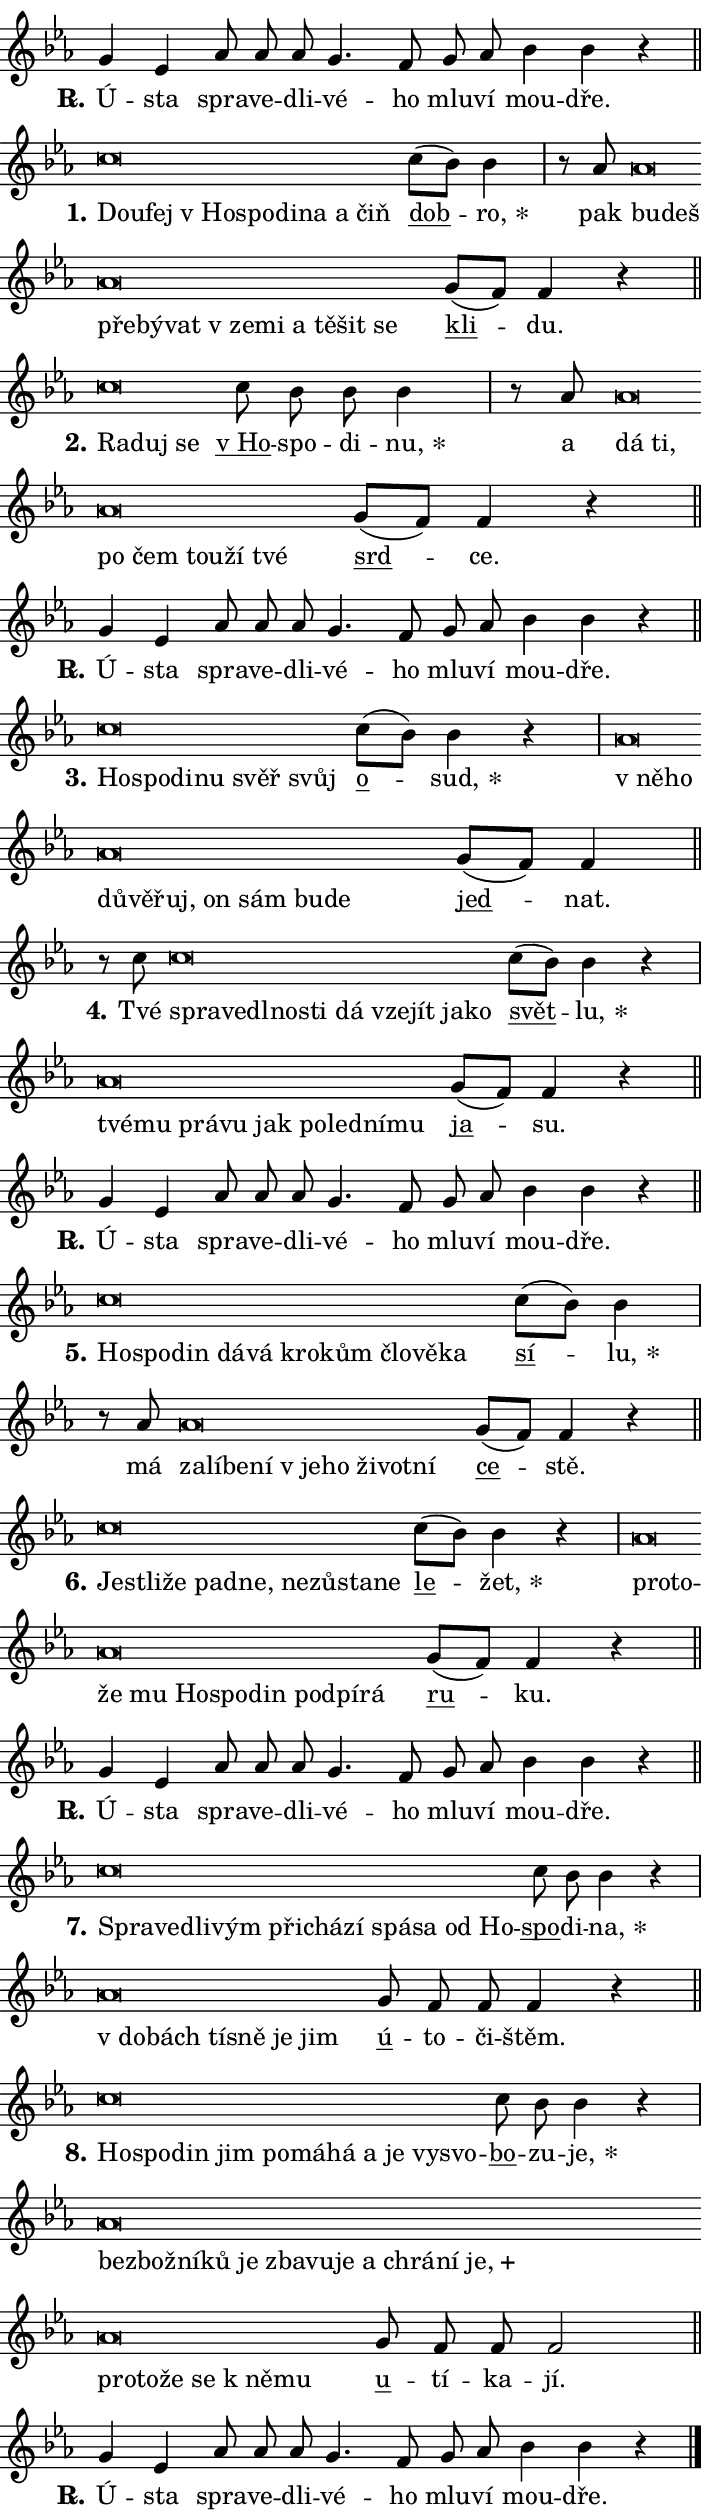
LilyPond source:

\version "2.24.0"
\header { tagline = "" }
\paper {
  indent = 0\cm
  top-margin = 0\cm
  right-margin = 0.13\cm % to fit lyric hyphens
  bottom-margin = 0\cm
  left-margin = 0\cm
  paper-width = 12\cm
  page-breaking = #ly:one-page-breaking
  system-system-spacing.basic-distance = #11
  score-system-spacing.basic-distance = #11
  ragged-last = ##f
}


%% Author: Thomas Morley
%% https://lists.gnu.org/archive/html/lilypond-user/2020-05/msg00002.html
#(define (line-position grob)
"Returns position of @var[grob} in current system:
   @code{'start}, if at first time-step
   @code{'end}, if at last time-step
   @code{'middle} otherwise
"
  (let* ((col (ly:item-get-column grob))
         (ln (ly:grob-object col 'left-neighbor))
         (rn (ly:grob-object col 'right-neighbor))
         (col-to-check-left (if (ly:grob? ln) ln col))
         (col-to-check-right (if (ly:grob? rn) rn col))
         (break-dir-left
           (and
             (ly:grob-property col-to-check-left 'non-musical #f)
             (ly:item-break-dir col-to-check-left)))
         (break-dir-right
           (and
             (ly:grob-property col-to-check-right 'non-musical #f)
             (ly:item-break-dir col-to-check-right))))
        (cond ((eqv? 1 break-dir-left) 'start)
              ((eqv? -1 break-dir-right) 'end)
              (else 'middle))))

#(define (tranparent-at-line-position vctor)
  (lambda (grob)
  "Relying on @code{line-position} select the relevant enry from @var{vctor}.
Used to determine transparency,"
    (case (line-position grob)
      ((end) (not (vector-ref vctor 0)))
      ((middle) (not (vector-ref vctor 1)))
      ((start) (not (vector-ref vctor 2))))))

noteHeadBreakVisibility =
#(define-music-function (break-visibility)(vector?)
"Makes @code{NoteHead}s transparent relying on @var{break-visibility}"
#{
  \override NoteHead.transparent =
    #(tranparent-at-line-position break-visibility)
#})

#(define delete-ledgers-for-transparent-note-heads
  (lambda (grob)
    "Reads whether a @code{NoteHead} is transparent.
If so this @code{NoteHead} is removed from @code{'note-heads} from
@var{grob}, which is supposed to be @code{LedgerLineSpanner}.
As a result ledgers are not printed for this @code{NoteHead}"
    (let* ((nhds-array (ly:grob-object grob 'note-heads))
           (nhds-list
             (if (ly:grob-array? nhds-array)
                 (ly:grob-array->list nhds-array)
                 '()))
           ;; Relies on the transparent-property being done before
           ;; Staff.LedgerLineSpanner.after-line-breaking is executed.
           ;; This is fragile ...
           (to-keep
             (remove
               (lambda (nhd)
                 (ly:grob-property nhd 'transparent #f))
               nhds-list)))
      ;; TODO find a better method to iterate over grob-arrays, similiar
      ;; to filter/remove etc for lists
      ;; For now rebuilt from scratch
      (set! (ly:grob-object grob 'note-heads)  '())
      (for-each
        (lambda (nhd)
          (ly:pointer-group-interface::add-grob grob 'note-heads nhd))
        to-keep))))

squashNotes = {
  \override NoteHead.X-extent = #'(-0.2 . 0.2)
  \override NoteHead.Y-extent = #'(-0.75 . 0)
  \override NoteHead.stencil =
    #(lambda (grob)
       (let ((pos (ly:grob-property grob 'staff-position)))
         (begin
           (if (< pos -7) (display "ERROR: Lower brevis then expected\n") (display ""))
           (if (<= pos -6) ly:text-interface::print ly:note-head::print))))
}
unSquashNotes = {
  \revert NoteHead.X-extent
  \revert NoteHead.Y-extent
  \revert NoteHead.stencil
}

hideNotes = \noteHeadBreakVisibility #begin-of-line-visible
unHideNotes = \noteHeadBreakVisibility #all-visible

% work-around for resetting accidentals
% https://lilypond.org/doc/v2.23/Documentation/notation/displaying-rhythms#unmetered-music
cadenzaMeasure = {
  \cadenzaOff
  \partial 1024 s1024
  \cadenzaOn
}

#(define-markup-command (accent layout props text) (markup?)
  "Underline accented syllable"
  (interpret-markup layout props
    #{\markup \override #'(offset . 4.3) \underline { #text }#}))

responsum = \markup \concat {
  "R" \hspace #-1.05 \path #0.1 #'((moveto 0 0.07) (lineto 0.9 0.8)) \hspace #0.05 "."
}

spaceSize = #0.6828661417322834 % exact space size for TeX Gyre Schola

\layout {
  \context {
    \Staff
    \remove "Time_signature_engraver"
    \override LedgerLineSpanner.after-line-breaking = #delete-ledgers-for-transparent-note-heads
  }
  \context {
    \Lyrics {
      \override LyricSpace.minimum-distance = \spaceSize
      \override LyricText.font-name = #"TeX Gyre Schola"
      \override LyricText.font-size = 1
      \override StanzaNumber.font-name = #"TeX Gyre Schola Bold"
      \override StanzaNumber.font-size = 1
    }
  }
  \context {
    \Score 
    \override NoteHead.text =
      #(lambda (grob) 
        (let ((pos (ly:grob-property grob 'staff-position)))
          #{\markup {
            \combine
              \halign #-0.55 \raise #(if (= pos -6) 0 0.5) \override #'(thickness . 2) \draw-line #'(3.2 . 0)
              \musicglyph "noteheads.sM1"
          }#}))
  }
}

% magnetic-lyrics.ily
%
%   written by
%     Jean Abou Samra <jean@abou-samra.fr>
%     Werner Lemberg <wl@gnu.org>
%
%   adapted by
%     Jiri Hon <jiri.hon@gmail.com>
%
% Version 2022-Apr-15

% https://www.mail-archive.com/lilypond-user@gnu.org/msg149350.html

#(define (Left_hyphen_pointer_engraver context)
   "Collect syllable-hyphen-syllable occurrences in lyrics and store
them in properties.  This engraver only looks to the left.  For
example, if the lyrics input is @code{foo -- bar}, it does the
following.

@itemize @bullet
@item
Set the @code{text} property of the @code{LyricHyphen} grob between
@q{foo} and @q{bar} to @code{foo}.

@item
Set the @code{left-hyphen} property of the @code{LyricText} grob with
text @q{foo} to the @code{LyricHyphen} grob between @q{foo} and
@q{bar}.
@end itemize

Use this auxiliary engraver in combination with the
@code{lyric-@/text::@/apply-@/magnetic-@/offset!} hook."
   (let ((hyphen #f)
         (text #f))
     (make-engraver
      (acknowledgers
       ((lyric-syllable-interface engraver grob source-engraver)
        (set! text grob)))
      (end-acknowledgers
       ((lyric-hyphen-interface engraver grob source-engraver)
        ;(when (not (grob::has-interface grob 'lyric-space-interface))
          (set! hyphen grob)));)
      ((stop-translation-timestep engraver)
       (when (and text hyphen)
         (ly:grob-set-object! text 'left-hyphen hyphen))
       (set! text #f)
       (set! hyphen #f)))))

#(define (lyric-text::apply-magnetic-offset! grob)
   "If the space between two syllables is less than the value in
property @code{LyricText@/.details@/.squash-threshold}, move the right
syllable to the left so that it gets concatenated with the left
syllable.

Use this function as a hook for
@code{LyricText@/.after-@/line-@/breaking} if the
@code{Left_@/hyphen_@/pointer_@/engraver} is active."
   (let ((hyphen (ly:grob-object grob 'left-hyphen #f)))
     (when hyphen
       (let ((left-text (ly:spanner-bound hyphen LEFT)))
         (when (grob::has-interface left-text 'lyric-syllable-interface)
           (let* ((common (ly:grob-common-refpoint grob left-text X))
                  (this-x-ext (ly:grob-extent grob common X))
                  (left-x-ext
                   (begin
                     ;; Trigger magnetism for left-text.
                     (ly:grob-property left-text 'after-line-breaking)
                     (ly:grob-extent left-text common X)))
                  ;; `delta` is the gap width between two syllables.
                  (delta (- (interval-start this-x-ext)
                            (interval-end left-x-ext)))
                  (details (ly:grob-property grob 'details))
                  (threshold (assoc-get 'squash-threshold details 0.2)))
             (when (< delta threshold)
               (let* (;; We have to manipulate the input text so that
                      ;; ligatures crossing syllable boundaries are not
                      ;; disabled.  For languages based on the Latin
                      ;; script this is essentially a beautification.
                      ;; However, for non-Western scripts it can be a
                      ;; necessity.
                      (lt (ly:grob-property left-text 'text))
                      (rt (ly:grob-property grob 'text))
                      (is-space (grob::has-interface hyphen 'lyric-space-interface))
                      (space (if is-space " " ""))
                      (extra-delta (if is-space spaceSize 0))
                      ;; Append new syllable.
                      (ltrt-space (if (and (string? lt) (string? rt))
                                (string-append lt space rt)
                                (make-concat-markup (list lt space rt))))
                      ;; Right-align `ltrt` to the right side.
                      (ltrt-space-markup (grob-interpret-markup
                               grob
                               (make-translate-markup
                                (cons (interval-length this-x-ext) 0)
                                (make-right-align-markup ltrt-space)))))
                 (begin
                   ;; Don't print `left-text`.
                   (ly:grob-set-property! left-text 'stencil #f)
                   ;; Set text and stencil (which holds all collected
                   ;; syllables so far) and shift it to the left.
                   (ly:grob-set-property! grob 'text ltrt-space)
                   (ly:grob-set-property! grob 'stencil ltrt-space-markup)
                   (ly:grob-translate-axis! grob (- (- delta extra-delta)) X))))))))))


#(define (lyric-hyphen::displace-bounds-first grob)
   ;; Make very sure this callback isn't triggered too early.
   (let ((left (ly:spanner-bound grob LEFT))
         (right (ly:spanner-bound grob RIGHT)))
     (ly:grob-property left 'after-line-breaking)
     (ly:grob-property right 'after-line-breaking)
     (ly:lyric-hyphen::print grob)))

squashThreshold = #0.4

\layout {
  \context {
    \Lyrics
    \consists #Left_hyphen_pointer_engraver
    \override LyricText.after-line-breaking =
      #lyric-text::apply-magnetic-offset!
    \override LyricHyphen.stencil = #lyric-hyphen::displace-bounds-first
    \override LyricText.details.squash-threshold = \squashThreshold
    \override LyricHyphen.minimum-distance = 0
    \override LyricHyphen.minimum-length = \squashThreshold
  }
}

squashText = \override LyricText.details.squash-threshold = 9999
unSquashText = \override LyricText.details.squash-threshold = \squashThreshold

leftText = \override LyricText.self-alignment-X = #LEFT
unLeftText = \revert LyricText.self-alignment-X

starOffset = #(lambda (grob) 
                (let ((x_offset (ly:self-alignment-interface::aligned-on-x-parent grob)))
                  (if (= x_offset 0) 0 (+ x_offset 1.2))))

star = #(define-music-function (syllable)(string?)
"Append star separator at the end of a syllable"
#{
  \once \override LyricText.X-offset = #starOffset
  \lyricmode { \markup {
    #syllable
    \override #'((font-name . "TeX Gyre Schola Bold")) \hspace #0.2 \lower #0.65 \larger "*"
  } }
#})

starAccent = #(define-music-function (syllable)(string?)
"Append star separator at the end of a syllable and make accent"
#{
  \once \override LyricText.X-offset = #starOffset
  \lyricmode { \markup {
    \accent #syllable
    \override #'((font-name . "TeX Gyre Schola Bold")) \hspace #0.2 \lower #0.65 \larger "*"
  } }
#})

breath = #(define-music-function (syllable)(string?)
"Append breathing indicator at the end of a syllable"
#{
  \lyricmode { \markup { #syllable "+" } }
#})

optionalBreath = #(define-music-function (syllable)(string?)
"Append optional breathing indicator at the end of a syllable"
#{
  \lyricmode { \markup { #syllable "(+)" } }
#})


\score {
    <<
        \new Voice = "melody" { \cadenzaOn \key es \major \relative { g'4 es as8 as as \bar "" g4. f8 \bar "" g as bes4 bes r \cadenzaMeasure \bar "||" \break } }
        \new Lyrics \lyricsto "melody" { \lyricmode { \set stanza = \responsum
Ú -- sta spra -- ve -- dli -- vé -- ho mlu -- ví mou -- dře. } }
    >>
    \layout {}
}

\score {
    <<
        \new Voice = "melody" { \cadenzaOn \key es \major \relative { \squashNotes c''\breve*1/16 \hideNotes \breve*1/16 \bar "" \breve*1/16 \bar "" \breve*1/16 \bar "" \breve*1/16 \bar "" \breve*1/16 \bar "" \breve*1/16 \breve*1/16 \bar "" \unHideNotes \unSquashNotes \bar "" c8[( bes)] bes4 \cadenzaMeasure \bar "|" r8 as8 \squashNotes as\breve*1/16 \hideNotes \breve*1/16 \bar "" \breve*1/16 \bar "" \breve*1/16 \bar "" \breve*1/16 \bar "" \breve*1/16 \bar "" \breve*1/16 \bar "" \breve*1/16 \bar "" \breve*1/16 \bar "" \breve*1/16 \breve*1/16 \bar "" \unHideNotes \unSquashNotes \bar "" g8[( f)] f4 r \cadenzaMeasure \bar "||" \break } }
        \new Lyrics \lyricsto "melody" { \lyricmode { \set stanza = "1."
\leftText Dou -- \squashText fej "v Ho" -- spo -- di -- na a čiň \unLeftText \unSquashText \markup \accent dob -- \star ro, pak \leftText bu -- \squashText deš pře -- bý -- vat "v ze" -- mi a tě -- šit se \unLeftText \unSquashText \markup \accent kli -- du. } }
    >>
    \layout {}
}

\score {
    <<
        \new Voice = "melody" { \cadenzaOn \key es \major \relative { \squashNotes c''\breve*1/16 \hideNotes \breve*1/16 \breve*1/16 \bar "" \unHideNotes \unSquashNotes \bar "" c8 bes bes bes4 \cadenzaMeasure \bar "|" r8 as8 \squashNotes as\breve*1/16 \hideNotes \breve*1/16 \bar "" \breve*1/16 \bar "" \breve*1/16 \bar "" \breve*1/16 \bar "" \breve*1/16 \breve*1/16 \bar "" \unHideNotes \unSquashNotes \bar "" g8[( f)] f4 r \cadenzaMeasure \bar "||" \break } }
        \new Lyrics \lyricsto "melody" { \lyricmode { \set stanza = "2."
\leftText Ra -- \squashText duj se \unLeftText \unSquashText \markup \accent "v Ho" -- spo -- di -- \star nu, a \leftText dá \squashText ti, po čem tou -- ží tvé \unLeftText \unSquashText \markup \accent srd -- ce. } }
    >>
    \layout {}
}

\score {
    <<
        \new Voice = "melody" { \cadenzaOn \key es \major \relative { g'4 es as8 as as \bar "" g4. f8 \bar "" g as bes4 bes r \cadenzaMeasure \bar "||" \break } }
        \new Lyrics \lyricsto "melody" { \lyricmode { \set stanza = \responsum
Ú -- sta spra -- ve -- dli -- vé -- ho mlu -- ví mou -- dře. } }
    >>
    \layout {}
}

\score {
    <<
        \new Voice = "melody" { \cadenzaOn \key es \major \relative { \squashNotes c''\breve*1/16 \hideNotes \breve*1/16 \bar "" \breve*1/16 \bar "" \breve*1/16 \bar "" \breve*1/16 \breve*1/16 \bar "" \unHideNotes \unSquashNotes \bar "" c8[( bes)] bes4 r \cadenzaMeasure \bar "|" \squashNotes as\breve*1/16 \hideNotes \breve*1/16 \bar "" \breve*1/16 \bar "" \breve*1/16 \bar "" \breve*1/16 \bar "" \breve*1/16 \bar "" \breve*1/16 \bar "" \breve*1/16 \breve*1/16 \bar "" \unHideNotes \unSquashNotes \bar "" g8[( f)] f4 \cadenzaMeasure \bar "||" \break } }
        \new Lyrics \lyricsto "melody" { \lyricmode { \set stanza = "3."
\leftText Ho -- \squashText spo -- di -- nu svěř svůj \unLeftText \unSquashText \markup \accent o -- \star sud, \leftText "v ně" -- \squashText ho dů -- vě -- řuj, on sám bu -- de \unLeftText \unSquashText \markup \accent jed -- nat. } }
    >>
    \layout {}
}

\score {
    <<
        \new Voice = "melody" { \cadenzaOn \key es \major \relative { r8 c''8 \squashNotes c\breve*1/16 \hideNotes \breve*1/16 \bar "" \breve*1/16 \bar "" \breve*1/16 \bar "" \breve*1/16 \bar "" \breve*1/16 \bar "" \breve*1/16 \bar "" \breve*1/16 \bar "" \breve*1/16 \breve*1/16 \bar "" \unHideNotes \unSquashNotes \bar "" c8[( bes)] bes4 r \cadenzaMeasure \bar "|" \squashNotes as\breve*1/16 \hideNotes \breve*1/16 \bar "" \breve*1/16 \bar "" \breve*1/16 \bar "" \breve*1/16 \bar "" \breve*1/16 \bar "" \breve*1/16 \bar "" \breve*1/16 \breve*1/16 \bar "" \unHideNotes \unSquashNotes \bar "" g8[( f)] f4 r \cadenzaMeasure \bar "||" \break } }
        \new Lyrics \lyricsto "melody" { \lyricmode { \set stanza = "4."
Tvé \leftText spra -- \squashText ve -- dl -- no -- sti dá vze -- jít ja -- ko \unLeftText \unSquashText \markup \accent svět -- \star lu, \leftText tvé -- \squashText mu prá -- vu jak po -- led -- ní -- mu \unLeftText \unSquashText \markup \accent ja -- su. } }
    >>
    \layout {}
}

\score {
    <<
        \new Voice = "melody" { \cadenzaOn \key es \major \relative { g'4 es as8 as as \bar "" g4. f8 \bar "" g as bes4 bes r \cadenzaMeasure \bar "||" \break } }
        \new Lyrics \lyricsto "melody" { \lyricmode { \set stanza = \responsum
Ú -- sta spra -- ve -- dli -- vé -- ho mlu -- ví mou -- dře. } }
    >>
    \layout {}
}

\score {
    <<
        \new Voice = "melody" { \cadenzaOn \key es \major \relative { \squashNotes c''\breve*1/16 \hideNotes \breve*1/16 \bar "" \breve*1/16 \bar "" \breve*1/16 \bar "" \breve*1/16 \bar "" \breve*1/16 \bar "" \breve*1/16 \bar "" \breve*1/16 \bar "" \breve*1/16 \breve*1/16 \bar "" \unHideNotes \unSquashNotes \bar "" c8[( bes)] bes4 \cadenzaMeasure \bar "|" r8 as8 \squashNotes as\breve*1/16 \hideNotes \breve*1/16 \bar "" \breve*1/16 \bar "" \breve*1/16 \bar "" \breve*1/16 \bar "" \breve*1/16 \bar "" \breve*1/16 \bar "" \breve*1/16 \breve*1/16 \bar "" \unHideNotes \unSquashNotes \bar "" g8[( f)] f4 r \cadenzaMeasure \bar "||" \break } }
        \new Lyrics \lyricsto "melody" { \lyricmode { \set stanza = "5."
\leftText Ho -- \squashText spo -- din dá -- vá kro -- kům člo -- vě -- ka \unLeftText \unSquashText \markup \accent sí -- \star lu, má \leftText za -- \squashText lí -- be -- ní "v je" -- ho ži -- vot -- ní \unLeftText \unSquashText \markup \accent ce -- stě. } }
    >>
    \layout {}
}

\score {
    <<
        \new Voice = "melody" { \cadenzaOn \key es \major \relative { \squashNotes c''\breve*1/16 \hideNotes \breve*1/16 \bar "" \breve*1/16 \bar "" \breve*1/16 \bar "" \breve*1/16 \bar "" \breve*1/16 \bar "" \breve*1/16 \bar "" \breve*1/16 \breve*1/16 \bar "" \unHideNotes \unSquashNotes \bar "" c8[( bes)] bes4 r \cadenzaMeasure \bar "|" \squashNotes as\breve*1/16 \hideNotes \breve*1/16 \bar "" \breve*1/16 \bar "" \breve*1/16 \bar "" \breve*1/16 \bar "" \breve*1/16 \bar "" \breve*1/16 \bar "" \breve*1/16 \bar "" \breve*1/16 \breve*1/16 \bar "" \unHideNotes \unSquashNotes \bar "" g8[( f)] f4 r \cadenzaMeasure \bar "||" \break } }
        \new Lyrics \lyricsto "melody" { \lyricmode { \set stanza = "6."
\leftText Je -- \squashText stli -- že pad -- ne, ne -- zů -- sta -- ne \unLeftText \unSquashText \markup \accent le -- \star žet, \leftText pro -- \squashText to -- že mu Ho -- spo -- din pod -- pí -- rá \unLeftText \unSquashText \markup \accent ru -- ku. } }
    >>
    \layout {}
}

\score {
    <<
        \new Voice = "melody" { \cadenzaOn \key es \major \relative { g'4 es as8 as as \bar "" g4. f8 \bar "" g as bes4 bes r \cadenzaMeasure \bar "||" \break } }
        \new Lyrics \lyricsto "melody" { \lyricmode { \set stanza = \responsum
Ú -- sta spra -- ve -- dli -- vé -- ho mlu -- ví mou -- dře. } }
    >>
    \layout {}
}

\score {
    <<
        \new Voice = "melody" { \cadenzaOn \key es \major \relative { \squashNotes c''\breve*1/16 \hideNotes \breve*1/16 \bar "" \breve*1/16 \bar "" \breve*1/16 \bar "" \breve*1/16 \bar "" \breve*1/16 \bar "" \breve*1/16 \bar "" \breve*1/16 \bar "" \breve*1/16 \bar "" \breve*1/16 \breve*1/16 \bar "" \unHideNotes \unSquashNotes \bar "" c8 bes bes4 r \cadenzaMeasure \bar "|" \squashNotes as\breve*1/16 \hideNotes \breve*1/16 \bar "" \breve*1/16 \bar "" \breve*1/16 \bar "" \breve*1/16 \breve*1/16 \bar "" \unHideNotes \unSquashNotes \bar "" g8 f f f4 r \cadenzaMeasure \bar "||" \break } }
        \new Lyrics \lyricsto "melody" { \lyricmode { \set stanza = "7."
\leftText Spra -- \squashText ve -- dli -- vým při -- chá -- zí spá -- sa od Ho -- \unLeftText \unSquashText \markup \accent spo -- di -- \star na, \leftText "v do" -- \squashText bách tí -- sně je jim \unLeftText \unSquashText \markup \accent ú -- to -- či -- štěm. } }
    >>
    \layout {}
}

\score {
    <<
        \new Voice = "melody" { \cadenzaOn \key es \major \relative { \squashNotes c''\breve*1/16 \hideNotes \breve*1/16 \bar "" \breve*1/16 \bar "" \breve*1/16 \bar "" \breve*1/16 \bar "" \breve*1/16 \bar "" \breve*1/16 \bar "" \breve*1/16 \bar "" \breve*1/16 \bar "" \breve*1/16 \breve*1/16 \bar "" \unHideNotes \unSquashNotes \bar "" c8 bes bes4 r \cadenzaMeasure \bar "|" \squashNotes as\breve*1/16 \hideNotes \breve*1/16 \bar "" \breve*1/16 \bar "" \breve*1/16 \bar "" \breve*1/16 \bar "" \breve*1/16 \bar "" \breve*1/16 \bar "" \breve*1/16 \bar "" \breve*1/16 \bar "" \breve*1/16 \bar "" \breve*1/16 \bar "" \breve*1/16 \bar "" \breve*1/16 \bar "" \breve*1/16 \bar "" \breve*1/16 \bar "" \breve*1/16 \bar "" \breve*1/16 \breve*1/16 \bar "" \unHideNotes \unSquashNotes \bar "" g8 f f f2 \cadenzaMeasure \bar "||" \break } }
        \new Lyrics \lyricsto "melody" { \lyricmode { \set stanza = "8."
\leftText Ho -- \squashText spo -- din jim po -- má -- há a je vy -- svo -- \unLeftText \unSquashText \markup \accent bo -- zu -- \star je, \leftText bez -- \squashText bož -- ní -- ků je zba -- vu -- je a chrá -- ní \breath "je," pro -- to -- že se "k ně" -- mu \unLeftText \unSquashText \markup \accent u -- tí -- ka -- jí. } }
    >>
    \layout {}
}

\score {
    <<
        \new Voice = "melody" { \cadenzaOn \key es \major \relative { g'4 es as8 as as \bar "" g4. f8 \bar "" g as bes4 bes r \cadenzaMeasure \bar "||" \break } \bar "|." }
        \new Lyrics \lyricsto "melody" { \lyricmode { \set stanza = \responsum
Ú -- sta spra -- ve -- dli -- vé -- ho mlu -- ví mou -- dře. } }
    >>
    \layout {}
}
